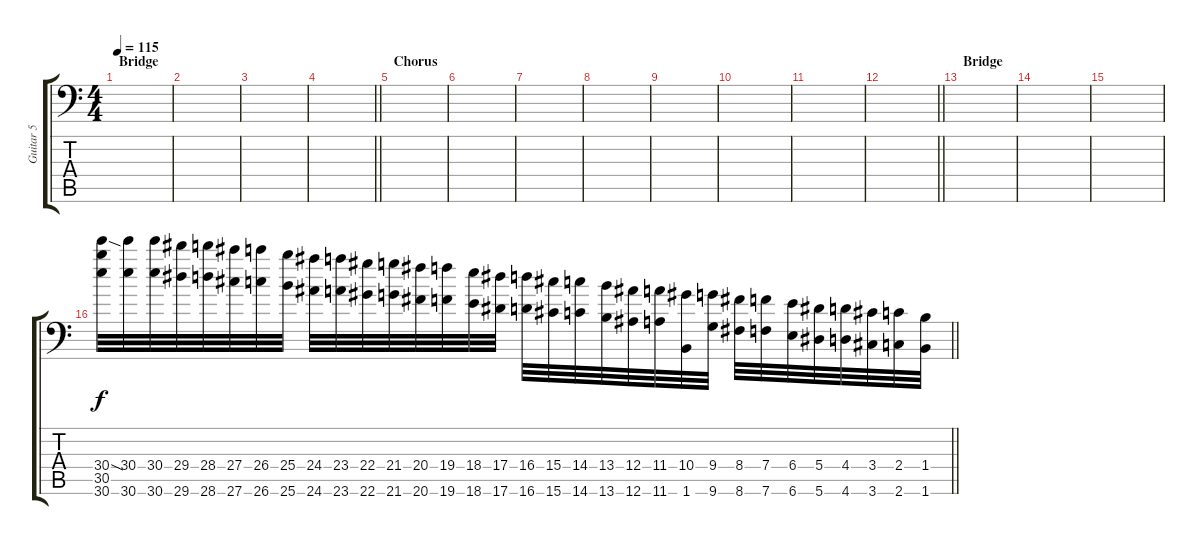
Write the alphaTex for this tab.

\track ("Guitar 5" "Guitar 5") {instrument distortionguitar}
\staff {score tabs}
\tuning (C4 G3 Eb3 Bb2 F2 Bb1) {hide}
\ts (4 4)
\section ("" "Bridge")
\tempo 115
\clef f4
\ks c
|
|
|
\barLineRight lightlight
|
\section ("" "Chorus")
|
|
|
|
|
|
|
\barLineRight lightlight
|
\section ("" "Bridge")
|
|
|
\barLineRight lightlight
(30.4{sod} 30.5 30.6).32{dy f balance 0 instrument guitarfretnoise} (30.4 30.6).32 (30.4 30.6).32 (29.4 29.6).32 (28.4 28.6).32 (27.4 27.6).32 (26.4 26.6).32 (25.4 25.6).32 (24.4 24.6).32 (23.4 23.6).32 (22.4 22.6).32 (21.4 21.6).32 (20.4 20.6).32 (19.4 19.6).32 (18.4 18.6).32 (17.4 17.6).32 (16.4 16.6).32 (15.4 15.6).32 (14.4 14.6).32 (13.4 13.6).32 (12.4 12.6).32 (11.4 11.6).32 (10.4 1.6).32 (9.4 9.6).32 (8.4 8.6).32 (7.4 7.6).32 (6.4 6.6).32 (5.4 5.6).32 (4.4 4.6).32 (3.4 3.6).32 (2.4 2.6).32 (1.4 1.6).32
